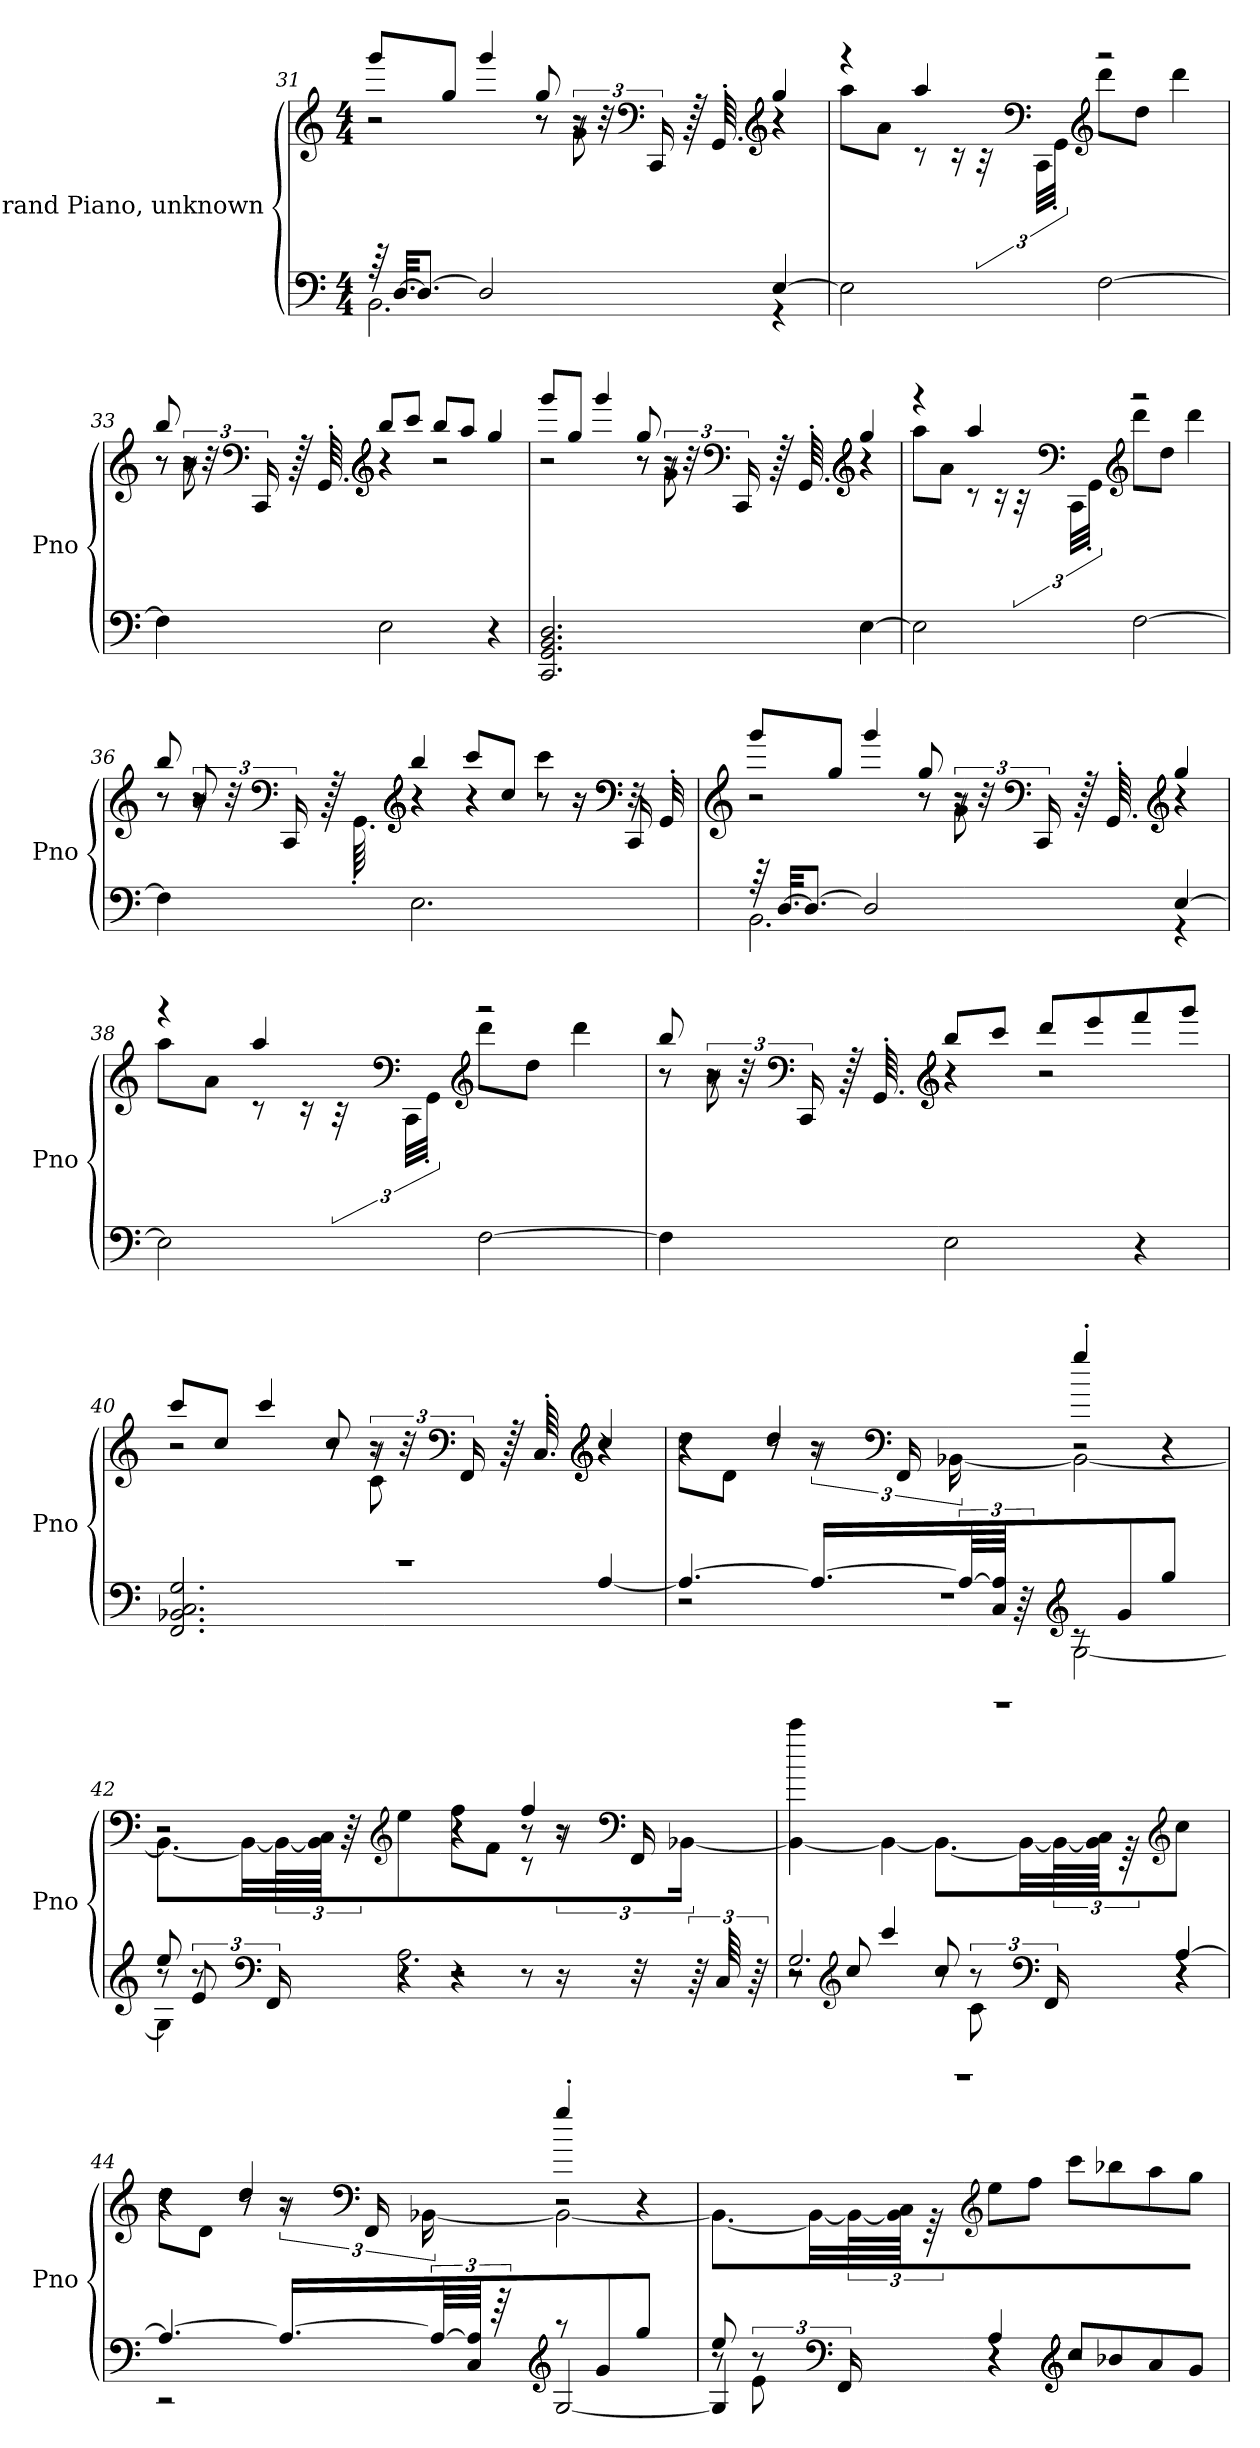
**kern	**kern
*part1	*part1
*staff2	*staff1
*I"Grand Piano, unknown	*
*I'Pno	*
*clefF4	*clefG2
*k[]	*k[]
*M4/4	*M4/4
=31	=31
*^	*^
*	*	*	*^
64r	2.BB\	8ggg/L	2r	2r
[32.D/KKL	.	.	.	.
8.D/J_	.	.	.	.
.	.	8gg/J	.	.
2D/]	.	4ggg/	.	.
.	.	8gg/	8r	8r
.	.	12r	8g\	16r
.	.	.	.	32r
*	*	*clefF4	*	*
.	.	24CC/	.	.
.	.	.	.	128r
.	.	.	.	64.GG'/
*	*	*clefG2	*	*
[4E/	4r	4gg/	4r	4r
*v	*v	*	*	*
*	*	*v	*v
!!LO:LB:g=z
=32	=32	=32
2E\]	4r	8aa\L
.	.	8a\J
.	4aa/	8r
.	.	16r
.	.	48r
*	*clefF4	*
.	.	48CC\LLL
.	.	48GG'\JJJ
*	*clefG2	*
[2F\	2r	8ddd\L
.	.	8dd\J
.	.	4ddd\
=33	=33	=33
*	*	*^
4F\]	8bb/	8r	8r
.	12r	8b\	16r
.	.	.	32r
*	*clefF4	*	*
.	24CC/	.	.
.	.	.	128r
.	.	.	64.GG'/
*	*clefG2	*	*
2E\	8bb/L	4r	4r
.	8ccc/J	.	.
.	8bb/L	2r	2r
.	8aa/J	.	.
4r	4gg/	.	.
=34	=34	=34	=34
2.CC/ 2.GG/ 2.BB/ 2.D/	8ggg/L	2r	2r
.	8gg/J	.	.
.	4ggg/	.	.
.	8gg/	8r	8r
.	12r	8g\	16r
.	.	.	32r
*	*clefF4	*	*
.	24CC/	.	.
.	.	.	128r
.	.	.	64.GG'/
*	*clefG2	*	*
[4E\	4gg/	4r	4r
*	*	*v	*v
!!LO:LB:g=z
=35	=35	=35
2E\]	4r	8aa\L
.	.	8a\J
.	4aa/	8r
.	.	16r
.	.	48r
*	*clefF4	*
.	.	48CC\LLL
.	.	48GG'\JJJ
*	*clefG2	*
[2F\	2r	8ddd\L
.	.	8dd\J
.	.	4ddd\
=36	=36	=36
*	*	*^
4F\]	8bb/	8r	8r
.	12r	16r	8b/
.	.	32r	.
*	*clefF4	*	*
.	24CC/	.	.
.	.	128r	.
.	.	64.GG'\	.
*	*clefG2	*	*
2.E\	4bb/	4r	4r
.	8ccc/L	4r	4r
.	8cc/J	.	.
.	8r	4ccc\	8r
.	16r	.	16r
*	*clefF4	*	*
.	32r	.	16CC/
.	32GG'/	.	.
!!LO:PB:g=z	!!	!!
=37	=37	=37	=37
*	*clefG2	*	*
*^	*	*	*
64r	2.BB\	8ggg/L	2r	2r
[32.D/KKL	.	.	.	.
8.D/J_	.	.	.	.
.	.	8gg/J	.	.
2D/]	.	4ggg/	.	.
.	.	8gg/	8r	8r
.	.	12r	8g\	16r
.	.	.	.	32r
*	*	*clefF4	*	*
.	.	24CC/	.	.
.	.	.	.	128r
.	.	.	.	64.GG'/
*	*	*clefG2	*	*
[4E/	4r	4gg/	4r	4r
*v	*v	*	*	*
*	*	*v	*v
=38	=38	=38
2E\]	4r	8aa\L
.	.	8a\J
.	4aa/	8r
.	.	16r
.	.	48r
*	*clefF4	*
.	.	48CC\LLL
.	.	48GG'\JJJ
*	*clefG2	*
[2F\	2r	8ddd\L
.	.	8dd\J
.	.	4ddd\
!!LO:LB:g=z
=39	=39	=39
*	*	*^
4F\]	8bb/	8r	8r
.	12r	8b\	16r
.	.	.	32r
*	*clefF4	*	*
.	24CC/	.	.
.	.	.	128r
.	.	.	64.GG'/
*	*clefG2	*	*
2E\	8bb/L	4r	4r
.	8ccc/J	.	.
.	8ddd/L	2r	2r
.	8eee/	.	.
4r	8fff/	.	.
.	8ggg/J	.	.
=40	=40	=40	=40
*^	*	*	*
1r	2.FF/ 2.BB-X/ 2.C/ 2.G/	8ccc/L	2r	2r
.	.	8cc/J	.	.
.	.	4ccc/	.	.
.	.	8cc/	8r	8r
.	.	12r	8c\	16r
.	.	.	.	32r
*	*	*clefF4	*	*
.	.	24FF/	.	.
.	.	.	.	128r
.	.	.	.	64.C'/
*	*	*clefG2	*	*
.	[4A/	4cc/	4r	4r
!!LO:LB:g=z	!!	!!
=41	=41	=41	=41	=41
*	*^	*	*	*
1r	2r	4.A/_	4r	8dd\L	4r
.	.	.	.	8d\J	.
.	.	.	4dd/	8r	8r
.	.	16.A/LL_	.	12r	16r
*	*	*	*clefF4	*	*
.	.	.	.	.	16FF/
.	.	.	.	[24BB-X\	.
.	.	96A/LL_	.	.	.
.	.	96C/ 96A/]JJJJ	.	.	.
.	.	96r	.	.	.
*clefG2	*	*	*	*	*
.	[2G\	8r	2r	2BB-\_	4gg'/
.	.	8g/	.	.	.
.	.	4gg/	.	.	4r
=42	=42	=42	=42	=42	=42
8r	4G\]	8ee/	2r	8.BB-\L_	2r
8e/	.	12r	.	.	.
.	.	.	.	32BB-\LL_	.
*clefF4	*	*	*	*	*
.	.	24FF/	.	.	.
.	.	.	.	96BB-\L_	.
.	.	.	.	96BB-\] 96C\JJJJ	.
.	.	.	.	96r	.
*	*	*	*clefG2	*	*
4r	2.A\	4r	.	4ee\	.
2r	.	4r	4r	8ff\L	4r
.	.	.	.	8f\J	.
.	.	8r	4ff/	8r	8r
.	.	16r	.	12r	16r
*	*	*	*clefF4	*	*
.	.	32r	.	.	16FF/
.	.	.	.	[24BB-X\	.
.	.	96r	.	.	.
.	.	96C/	.	.	.
.	.	96r	.	.	.
*	*	*	*	*v	*v
!!LO:LB:g=z
=43	=43	=43	=43	=43
8r	2r	2.G/	1r	4BB-\_ 4ccc\
*clefG2	*	*	*	*
8cc/	.	.	.	.
4ccc/	.	.	.	4BB-\_
8cc/	8r	.	.	8.BB-\L_
12r	8c\	.	.	.
.	.	.	.	32BB-\LL_
*clefF4	*	*	*	*
24FF/	.	.	.	.
.	.	.	.	96BB-\L_
.	.	.	.	96BB-\] 96C\JJJJ
.	.	.	.	96r
*	*	*	*clefG2	*
[4A/	4r	4r	.	4cc\
*	*v	*v	*	*
=44	=44	=44	=44
*	*	*	*^
4.A/_	2r	4r	8dd\L	4r
.	.	.	8d\J	.
.	.	4dd/	8r	8r
16.A/LL_	.	.	12r	16r
*	*	*clefF4	*	*
.	.	.	.	16FF/
.	.	.	[24BB-X\	.
96A/LL_	.	.	.	.
96C/ 96A/]JJJJ	.	.	.	.
96r	.	.	.	.
*clefG2	*	*	*	*
8r	[2G/	2r	2BB-\_	4gg'/
8g/	.	.	.	.
4gg/	.	.	.	4r
*	*	*	*v	*v
!!LO:LB:g=z
=45	=45	=45	=45
*	*^	*	*
8ee/	8r	4G/]	1r	8.BB-\L_
12r	8e\	.	.	.
.	.	.	.	32BB-\LL_
*clefF4	*	*	*	*
24FF/	.	.	.	.
.	.	.	.	96BB-\L_
.	.	.	.	96BB-\] 96C\JJJJ
.	.	.	.	96r
*	*	*	*clefG2	*
4A/	4r	4r	.	8ee\L
.	.	.	.	8ff\J
*clefG2	*	*	*	*
8cc/L	2r	2r	.	8ccc\L
8b-X/	.	.	.	8bb-X\
8a/	.	.	.	8aa\
8g/J	.	.	.	8gg\J
*v	*v	*v	*	*
*	*v	*v
=	=
*-	*-
